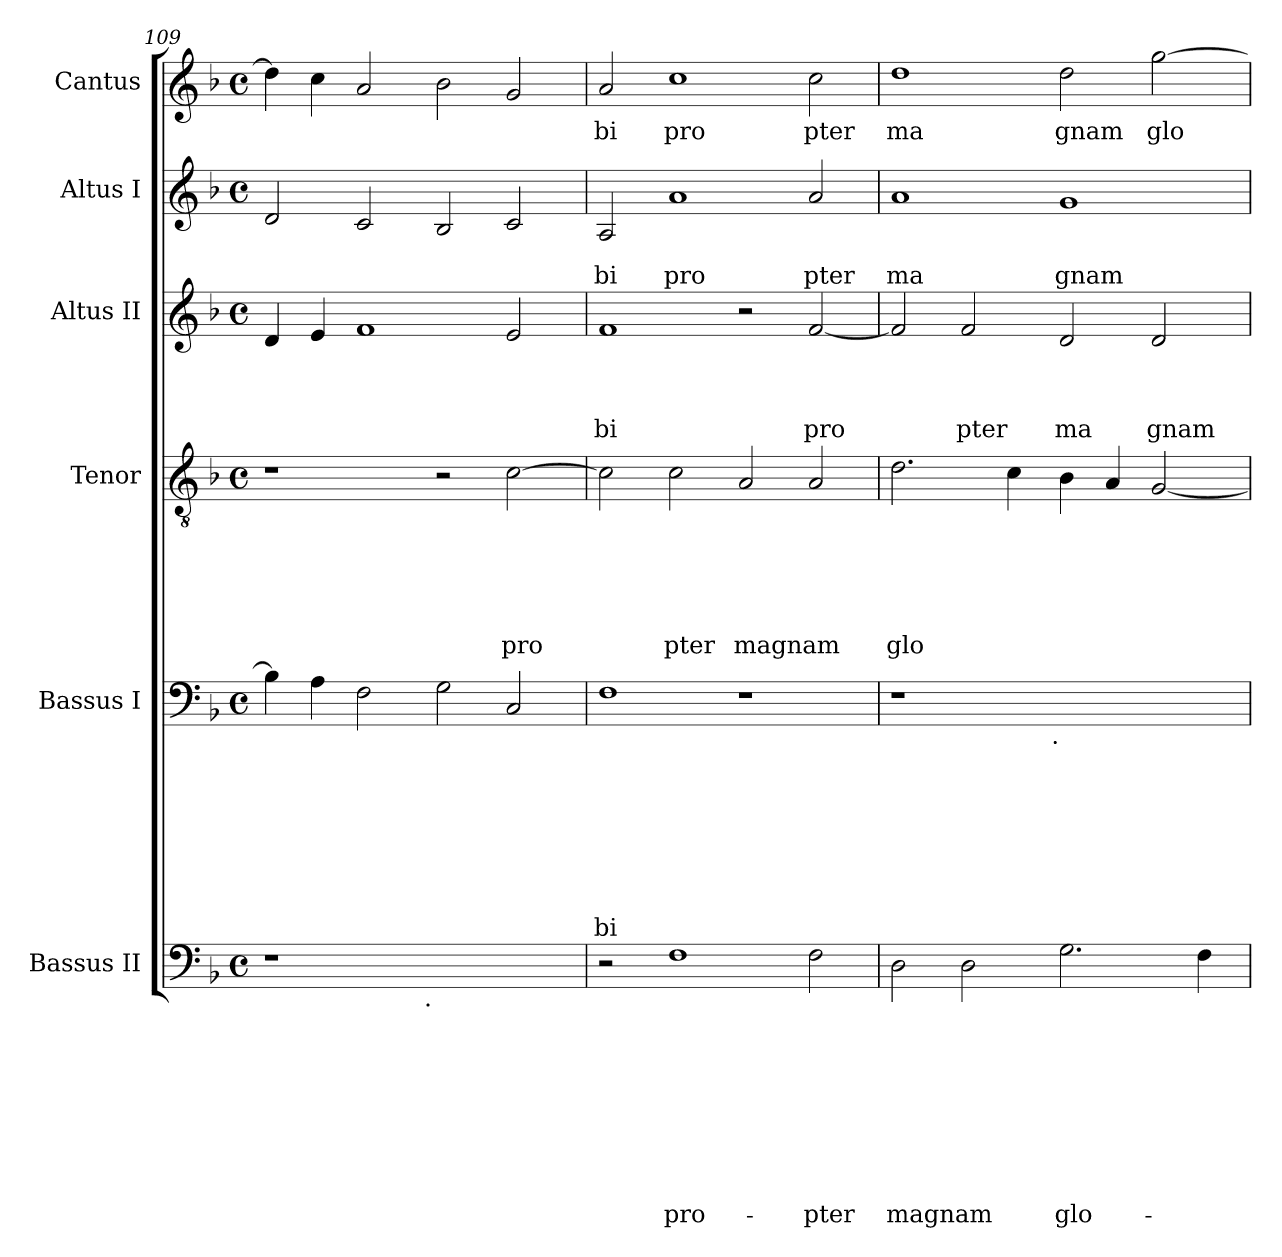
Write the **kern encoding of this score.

**kern	**text	**text	**text	**text	**text	**text	**text	**text	**text	**kern	**text	**text	**text	**text	**text	**text	**text	**text	**kern	**text	**text	**text	**text	**text	**text	**kern	**text	**text	**text	**text	**kern	**text	**text	**kern	**text
*part6	*part6	*part6	*part6	*part6	*part6	*part6	*part6	*part6	*part6	*part5	*part5	*part5	*part5	*part5	*part5	*part5	*part5	*part5	*part4	*part4	*part4	*part4	*part4	*part4	*part4	*part3	*part3	*part3	*part3	*part3	*part2	*part2	*part2	*part1	*part1
*staff6	*staff6	*staff6	*staff6	*staff6	*staff6	*staff6	*staff6	*staff6	*staff6	*staff5	*staff5	*staff5	*staff5	*staff5	*staff5	*staff5	*staff5	*staff5	*staff4	*staff4	*staff4	*staff4	*staff4	*staff4	*staff4	*staff3	*staff3	*staff3	*staff3	*staff3	*staff2	*staff2	*staff2	*staff1	*staff1
*I"Bassus II	*	*	*	*	*	*	*	*	*	*I"Bassus I	*	*	*	*	*	*	*	*	*I"Tenor	*	*	*	*	*	*	*I"Altus II	*	*	*	*	*I"Altus I	*	*	*I"Cantus	*
*I'B II	*	*	*	*	*	*	*	*	*	*I'B I	*	*	*	*	*	*	*	*	*I'T	*	*	*	*	*	*	*I'A II	*	*	*	*	*I'A I	*	*	*	*
!!LO:PB:g=z
*clefF4	*	*	*	*	*	*	*	*	*	*clefF4	*	*	*	*	*	*	*	*	*clefGv2	*	*	*	*	*	*	*clefG2	*	*	*	*	*clefG2	*	*	*clefG2	*
*k[b-]	*	*	*	*	*	*	*	*	*	*k[b-]	*	*	*	*	*	*	*	*	*k[b-]	*	*	*	*	*	*	*k[b-]	*	*	*	*	*k[b-]	*	*	*k[b-]	*
*F:	*	*	*	*	*	*	*	*	*	*F:	*	*	*	*	*	*	*	*	*F:	*	*	*	*	*	*	*F:	*	*	*	*	*F:	*	*	*F:	*
*M4/4	*	*	*	*	*	*	*	*	*	*M4/4	*	*	*	*	*	*	*	*	*M4/4	*	*	*	*	*	*	*M4/4	*	*	*	*	*M4/4	*	*	*M4/4	*
*met(c)	*	*	*	*	*	*	*	*	*	*met(c)	*	*	*	*	*	*	*	*	*met(c)	*	*	*	*	*	*	*met(c)	*	*	*	*	*met(c)	*	*	*met(c)	*
=109	=109	=109	=109	=109	=109	=109	=109	=109	=109	=109	=109	=109	=109	=109	=109	=109	=109	=109	=109	=109	=109	=109	=109	=109	=109	=109	=109	=109	=109	=109	=109	=109	=109	=109	=109
*^	*	*	*	*	*	*	*	*	*	*	*	*	*	*	*	*	*	*	*	*	*	*	*	*	*	*	*	*	*	*	*	*	*	*	*
1r	2ryy	.	.	.	.	.	.	.	.	.	4B-\]	.	.	.	.	.	.	.	.	1r	.	.	.	.	.	.	4d/	.	.	.	.	2d/	.	.	4dd\]	.
.	.	.	.	.	.	.	.	.	.	.	4A\	.	.	.	.	.	.	.	.	.	.	.	.	.	.	.	4e/	.	.	.	.	.	.	.	4cc\	.
.	4...ryy	.	.	.	.	.	.	.	.	.	2F\	.	.	.	.	.	.	.	.	.	.	.	.	.	.	.	1f	.	.	.	.	2c/	.	.	2a/	.
!	!LO:TX:b:t=.	!	!	!	!	!	!	!	!	!	!	!	!	!	!	!	!	!	!	!	!	!	!	!	!	!	!	!	!	!	!	!	!	!	!	!
.	1ryy	.	.	.	.	.	.	.	.	.	.	.	.	.	.	.	.	.	.	.	.	.	.	.	.	.	.	.	.	.	.	.	.	.	.	.
1ryy	.	.	.	.	.	.	.	.	.	.	2G\	.	.	.	.	.	.	.	.	2r	.	.	.	.	.	.	.	.	.	.	.	2B-/	.	.	2b-\	.
!	!	!	!	!	!	!	!	!	!	!	!	!	!	!	!	!	!	!	!	!	!	!	!	!	!	!LO:LY:b	!	!	!	!	!	!	!	!	!	!
.	.	.	.	.	.	.	.	.	.	.	2C/	.	.	.	.	.	.	.	.	[>2c\	.	.	.	.	.	pro	2e/	.	.	.	.	2c/	.	.	2g/	.
.	32ryy	.	.	.	.	.	.	.	.	.	.	.	.	.	.	.	.	.	.	.	.	.	.	.	.	.	.	.	.	.	.	.	.	.	.	.
=110	=110	=110	=110	=110	=110	=110	=110	=110	=110	=110	=110	=110	=110	=110	=110	=110	=110	=110	=110	=110	=110	=110	=110	=110	=110	=110	=110	=110	=110	=110	=110	=110	=110	=110	=110	=110
!	!	!	!	!	!	!	!	!	!	!	!	!	!	!	!	!	!	!	!LO:LY:b	!	!	!	!	!	!	!	!	!	!	!	!LO:LY:b	!	!	!LO:LY:b	!	!LO:LY:b
*v	*v	*	*	*	*	*	*	*	*	*	*	*	*	*	*	*	*	*	*	*	*	*	*	*	*	*	*	*	*	*	*	*	*	*	*	*
2r	.	.	.	.	.	.	.	.	.	1F	.	.	.	.	.	.	.	-bi	2c\]	.	.	.	.	.	.	1f	.	.	.	bi	2A/	.	bi	2a/	bi
!	!	!	!	!	!	!	!	!	!LO:LY:b	!	!	!	!	!	!	!	!	!	!	!	!	!	!	!	!LO:LY:b	!	!	!	!	!	!	!	!LO:LY:b	!	!LO:LY:b
1F	.	.	.	.	.	.	.	.	pro-	.	.	.	.	.	.	.	.	.	2c\	.	.	.	.	.	pter	.	.	.	.	.	1a	.	pro	1cc	pro
!	!	!	!	!	!	!	!	!	!	!	!	!	!	!	!	!	!	!	!	!	!	!	!	!	!LO:LY:b	!	!	!	!	!	!	!	!	!	!
.	.	.	.	.	.	.	.	.	.	1r	.	.	.	.	.	.	.	.	2A/	.	.	.	.	.	magnam	2r	.	.	.	.	.	.	.	.	.
!	!	!	!	!	!	!	!	!	!LO:LY:b	!	!	!	!	!	!	!	!	!	!	!	!	!	!	!	!	!	!	!	!	!LO:LY:b	!	!	!LO:LY:b	!	!LO:LY:b
2F\	.	.	.	.	.	.	.	.	-pter	.	.	.	.	.	.	.	.	.	2A/	.	.	.	.	.	.	[<2f/	.	.	.	pro	2a/	.	pter	2cc\	pter
=111	=111	=111	=111	=111	=111	=111	=111	=111	=111	=111	=111	=111	=111	=111	=111	=111	=111	=111	=111	=111	=111	=111	=111	=111	=111	=111	=111	=111	=111	=111	=111	=111	=111	=111	=111
!	!	!	!	!	!	!	!	!	!LO:LY:b	!	!	!	!	!	!	!	!	!	!	!	!	!	!	!	!LO:LY:b	!	!	!	!	!	!	!	!LO:LY:b	!	!LO:LY:b
*	*	*	*	*	*	*	*	*	*	*^	*	*	*	*	*	*	*	*	*	*	*	*	*	*	*	*	*	*	*	*	*	*	*	*	*
2D\	.	.	.	.	.	.	.	.	magnam	1r	2ryy	.	.	.	.	.	.	.	.	2.d\	.	.	.	.	.	glo	2f/]	.	.	.	.	1a	.	ma	1dd	ma
!	!	!	!	!	!	!	!	!	!	!	!	!	!	!	!	!	!	!	!	!	!	!	!	!	!	!	!	!	!	!	!LO:LY:b	!	!	!	!	!
2D\	.	.	.	.	.	.	.	.	.	.	4ryy	.	.	.	.	.	.	.	.	.	.	.	.	.	.	.	2f/	.	.	.	pter	.	.	.	.	.
.	.	.	.	.	.	.	.	.	.	.	8...ryy	.	.	.	.	.	.	.	.	4c\	.	.	.	.	.	.	.	.	.	.	.	.	.	.	.	.
!	!	!	!	!	!	!	!	!	!	!	!LO:TX:b:t=.	!	!	!	!	!	!	!	!	!	!	!	!	!	!	!	!	!	!	!	!	!	!	!	!	!
.	.	.	.	.	.	.	.	.	.	.	1ryy	.	.	.	.	.	.	.	.	.	.	.	.	.	.	.	.	.	.	.	.	.	.	.	.	.
!	!	!	!	!	!	!	!	!	!LO:LY:b	!	!	!	!	!	!	!	!	!	!	!	!	!	!	!	!	!	!	!	!	!	!LO:LY:b	!	!	!LO:LY:b	!	!LO:LY:b
2.G\	.	.	.	.	.	.	.	.	glo-	1ryy	.	.	.	.	.	.	.	.	.	4B-\	.	.	.	.	.	.	2d/	.	.	.	ma	1g	.	gnam	2dd\	gnam
.	.	.	.	.	.	.	.	.	.	.	.	.	.	.	.	.	.	.	.	4A/	.	.	.	.	.	.	.	.	.	.	.	.	.	.	.	.
!	!	!	!	!	!	!	!	!	!	!	!	!	!	!	!	!	!	!	!	!	!	!	!	!	!	!	!	!	!	!	!LO:LY:b	!	!	!	!	!LO:LY:b
.	.	.	.	.	.	.	.	.	.	.	.	.	.	.	.	.	.	.	.	[<2G/	.	.	.	.	.	.	2d/	.	.	.	gnam	.	.	.	[>2gg\	glo
4F\	.	.	.	.	.	.	.	.	.	.	.	.	.	.	.	.	.	.	.	.	.	.	.	.	.	.	.	.	.	.	.	.	.	.	.	.
.	.	.	.	.	.	.	.	.	.	.	64ryy	.	.	.	.	.	.	.	.	.	.	.	.	.	.	.	.	.	.	.	.	.	.	.	.	.
*	*	*	*	*	*	*	*	*	*	*v	*v	*	*	*	*	*	*	*	*	*	*	*	*	*	*	*	*	*	*	*	*	*	*	*	*	*
=	=	=	=	=	=	=	=	=	=	=	=	=	=	=	=	=	=	=	=	=	=	=	=	=	=	=	=	=	=	=	=	=	=	=	=
*-	*-	*-	*-	*-	*-	*-	*-	*-	*-	*-	*-	*-	*-	*-	*-	*-	*-	*-	*-	*-	*-	*-	*-	*-	*-	*-	*-	*-	*-	*-	*-	*-	*-	*-	*-
